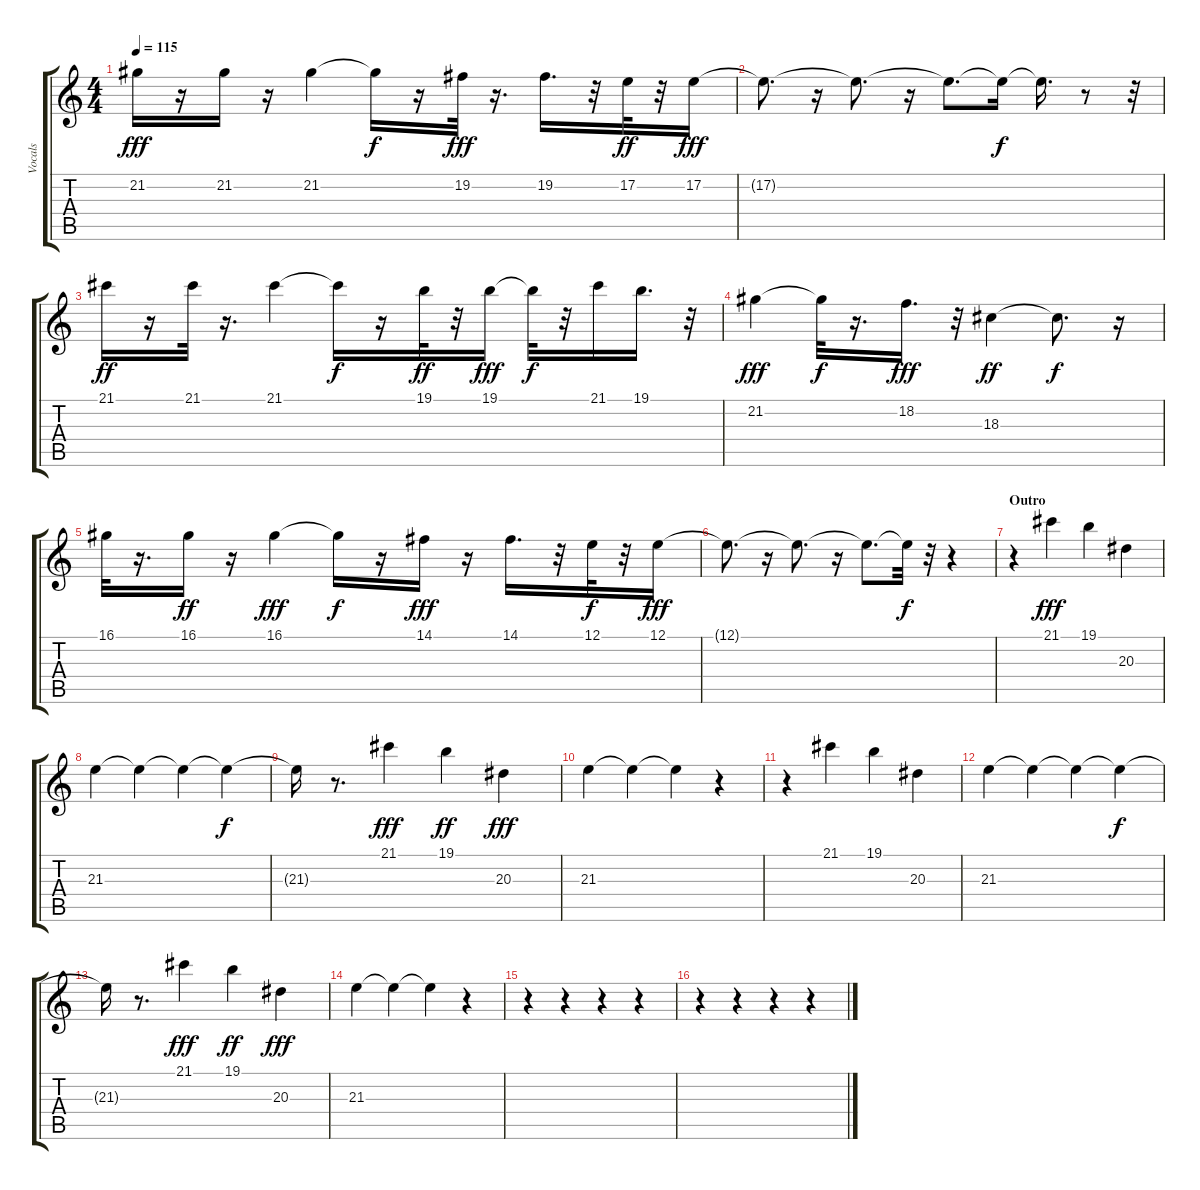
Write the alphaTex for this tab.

\track ("Vocals" "Vocals") {instrument flute}
\staff {score tabs}
\tuning (E4 B3 G3 D3 A2 E2) {hide}
\ts (4 4)
\tempo 115
\clef g2
\ks c
21.2.16{dy fff} r.16 21.2.16 r.16 21.2.4 21.2{t}.16{dy f} r.16 19.2.32{dy fff} r.16{d} 19.2.16{d} r.32 17.2.32{dy ff} r.32 17.2.16{dy fff} |
17.2{t}.8{d} r.16 17.2{t}.8{d} r.16 17.2{t}.8{d} 17.2{t}.16{dy f} 17.2{t}.16{d} r.8 r.32 |
21.1.16{dy ff} r.16 21.1.32 r.16{d} 21.1.4 21.1{t}.16{dy f} r.16 19.1.32{dy ff} r.32 19.1.16{dy fff} 19.1{t}.32{dy f} r.32 21.1.16 19.1.16{d} r.32 |
21.2.4{dy fff} 21.2{t}.32{dy f} r.16{d} 18.2.16{d dy fff} r.32 18.3.4{dy ff} 18.3{t}.8{d dy f} r.16 |
16.1.32 r.16{d} 16.1.16{dy ff} r.16 16.1.4{dy fff} 16.1{t}.16{dy f} r.16 14.1.16{dy fff} r.16 14.1.16{d} r.32 12.1.32{dy f} r.32 12.1.16{dy fff} |
12.1{t}.8{d} r.16 12.1{t}.8{d} r.16 12.1{t}.8{d} 12.1{t}.32{dy f} r.32 r.4 |
\section ("" "Outro")
r.4 21.1.4{dy fff} 19.1.4 20.3.4 |
21.3.4 21.3{t}.4 21.3{t}.4 21.3{t}.4{dy f} |
21.3{t}.16 r.8{d} 21.1.4{dy fff} 19.1.4{dy ff} 20.3.4{dy fff} |
21.3.4 21.3{t}.4 21.3{t}.4 r.4 |
r.4 21.1.4 19.1.4 20.3.4 |
21.3.4 21.3{t}.4 21.3{t}.4 21.3{t}.4{dy f} |
21.3{t}.16 r.8{d} 21.1.4{dy fff} 19.1.4{dy ff} 20.3.4{dy fff} |
21.3.4 21.3{t}.4 21.3{t}.4 r.4 |
r.4 r.4 r.4 r.4 |
r.4 r.4 r.4 r.4
